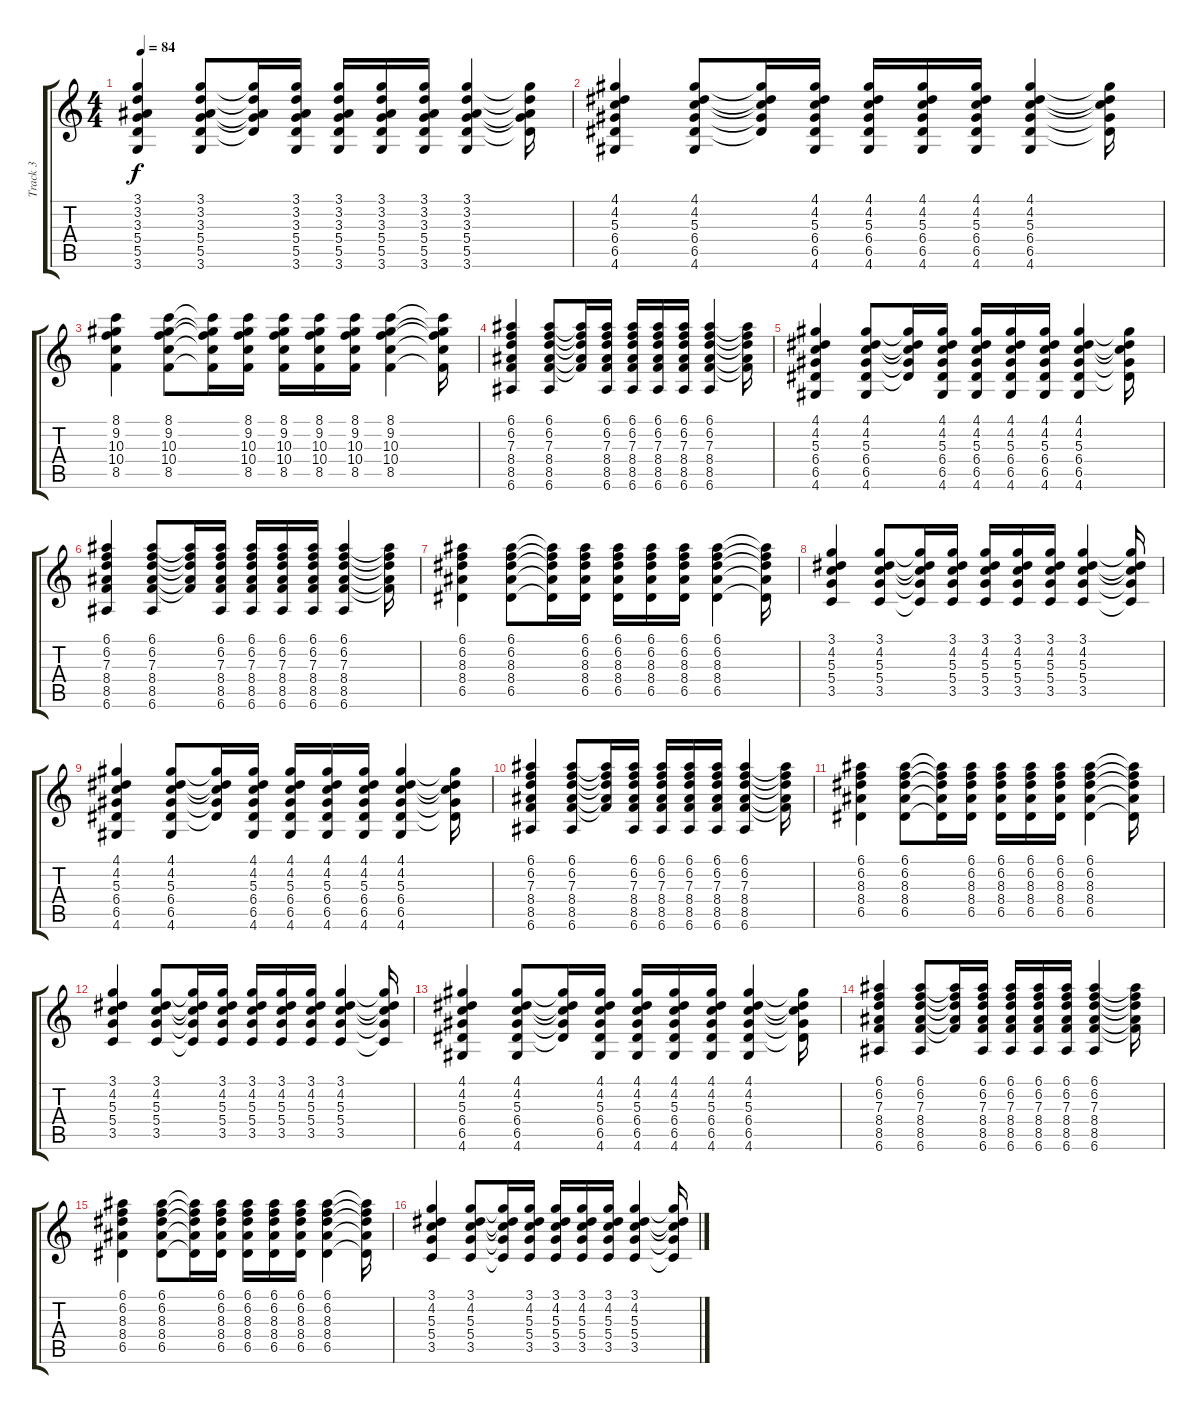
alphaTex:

\track ("Track 3" "Track 3") {instrument acousticguitarsteel}
\staff {score tabs}
\tuning (E4 B3 G3 D3 A2 E2) {hide}
\ts (4 4)
\tempo 84
\clef g2
\ks c
(3.1 3.2 3.3 5.4 5.5 3.6).4{dy f} (3.1 3.2 3.3 5.4 5.5 3.6).8 (3.1{t} 3.2{t} 3.3{t} 5.4{t} 5.5{t}).16 (3.1 3.2 3.3 5.4 5.5 3.6).16 (3.1 3.2 3.3 5.4 5.5 3.6).16 (3.1 3.2 3.3 5.4 5.5 3.6).16 (3.1 3.2 3.3 5.4 5.5 3.6).16 (3.1 3.2 3.3 5.4 5.5 3.6).4 (3.1{t} 3.2{t} 3.3{t} 5.4{t} 5.5{t}).16 |
(4.1 4.2 5.3 6.4 6.5 4.6).4 (4.1 4.2 5.3 6.4 6.5 4.6).8 (4.1{t} 4.2{t} 5.3{t} 6.4{t} 6.5{t}).16 (4.1 4.2 5.3 6.4 6.5 4.6).16 (4.1 4.2 5.3 6.4 6.5 4.6).16 (4.1 4.2 5.3 6.4 6.5 4.6).16 (4.1 4.2 5.3 6.4 6.5 4.6).16 (4.1 4.2 5.3 6.4 6.5 4.6).4 (4.1{t} 4.2{t} 5.3{t} 6.4{t} 6.5{t}).16 |
(8.1 9.2 10.3 10.4 8.5).4 (8.1 9.2 10.3 10.4 8.5).8 (8.1{t} 9.2{t} 10.3{t} 10.4{t} 8.5{t}).16 (8.1 9.2 10.3 10.4 8.5).16 (8.1 9.2 10.3 10.4 8.5).16 (8.1 9.2 10.3 10.4 8.5).16 (8.1 9.2 10.3 10.4 8.5).16 (8.1 9.2 10.3 10.4 8.5).4 (8.1{t} 9.2{t} 10.3{t} 10.4{t} 8.5{t}).16 |
(6.1 6.2 7.3 8.4 8.5 6.6).4 (6.1 6.2 7.3 8.4 8.5 6.6).8 (6.1{t} 6.2{t} 7.3{t} 8.4{t} 8.5{t}).16 (6.1 6.2 7.3 8.4 8.5 6.6).16 (6.1 6.2 7.3 8.4 8.5 6.6).16 (6.1 6.2 7.3 8.4 8.5 6.6).16 (6.1 6.2 7.3 8.4 8.5 6.6).16 (6.1 6.2 7.3 8.4 8.5 6.6).4 (6.1{t} 6.2{t} 7.3{t} 8.4{t} 8.5{t}).16 |
(4.1 4.2 5.3 6.4 6.5 4.6).4 (4.1 4.2 5.3 6.4 6.5 4.6).8 (4.1{t} 4.2{t} 5.3{t} 6.4{t} 6.5{t}).16 (4.1 4.2 5.3 6.4 6.5 4.6).16 (4.1 4.2 5.3 6.4 6.5 4.6).16 (4.1 4.2 5.3 6.4 6.5 4.6).16 (4.1 4.2 5.3 6.4 6.5 4.6).16 (4.1 4.2 5.3 6.4 6.5 4.6).4 (4.1{t} 4.2{t} 5.3{t} 6.4{t} 6.5{t}).16 |
(6.1 6.2 7.3 8.4 8.5 6.6).4 (6.1 6.2 7.3 8.4 8.5 6.6).8 (6.1{t} 6.2{t} 7.3{t} 8.4{t} 8.5{t}).16 (6.1 6.2 7.3 8.4 8.5 6.6).16 (6.1 6.2 7.3 8.4 8.5 6.6).16 (6.1 6.2 7.3 8.4 8.5 6.6).16 (6.1 6.2 7.3 8.4 8.5 6.6).16 (6.1 6.2 7.3 8.4 8.5 6.6).4 (6.1{t} 6.2{t} 7.3{t} 8.4{t} 8.5{t}).16 |
(6.1 6.2 8.3 8.4 6.5).4 (6.1 6.2 8.3 8.4 6.5).8 (6.1{t} 6.2{t} 8.3{t} 8.4{t} 6.5{t}).16 (6.1 6.2 8.3 8.4 6.5).16 (6.1 6.2 8.3 8.4 6.5).16 (6.1 6.2 8.3 8.4 6.5).16 (6.1 6.2 8.3 8.4 6.5).16 (6.1 6.2 8.3 8.4 6.5).4 (6.1{t} 6.2{t} 8.3{t} 8.4{t} 6.5{t}).16 |
(3.1 4.2 5.3 5.4 3.5).4 (3.1 4.2 5.3 5.4 3.5).8 (3.1{t} 4.2{t} 5.3{t} 5.4{t} 3.5{t}).16 (3.1 4.2 5.3 5.4 3.5).16 (3.1 4.2 5.3 5.4 3.5).16 (3.1 4.2 5.3 5.4 3.5).16 (3.1 4.2 5.3 5.4 3.5).16 (3.1 4.2 5.3 5.4 3.5).4 (3.1{t} 4.2{t} 5.3{t} 5.4{t} 3.5{t}).16 |
(4.1 4.2 5.3 6.4 6.5 4.6).4 (4.1 4.2 5.3 6.4 6.5 4.6).8 (4.1{t} 4.2{t} 5.3{t} 6.4{t} 6.5{t}).16 (4.1 4.2 5.3 6.4 6.5 4.6).16 (4.1 4.2 5.3 6.4 6.5 4.6).16 (4.1 4.2 5.3 6.4 6.5 4.6).16 (4.1 4.2 5.3 6.4 6.5 4.6).16 (4.1 4.2 5.3 6.4 6.5 4.6).4 (4.1{t} 4.2{t} 5.3{t} 6.4{t} 6.5{t}).16 |
(6.1 6.2 7.3 8.4 8.5 6.6).4 (6.1 6.2 7.3 8.4 8.5 6.6).8 (6.1{t} 6.2{t} 7.3{t} 8.4{t} 8.5{t}).16 (6.1 6.2 7.3 8.4 8.5 6.6).16 (6.1 6.2 7.3 8.4 8.5 6.6).16 (6.1 6.2 7.3 8.4 8.5 6.6).16 (6.1 6.2 7.3 8.4 8.5 6.6).16 (6.1 6.2 7.3 8.4 8.5 6.6).4 (6.1{t} 6.2{t} 7.3{t} 8.4{t} 8.5{t}).16 |
(6.1 6.2 8.3 8.4 6.5).4 (6.1 6.2 8.3 8.4 6.5).8 (6.1{t} 6.2{t} 8.3{t} 8.4{t} 6.5{t}).16 (6.1 6.2 8.3 8.4 6.5).16 (6.1 6.2 8.3 8.4 6.5).16 (6.1 6.2 8.3 8.4 6.5).16 (6.1 6.2 8.3 8.4 6.5).16 (6.1 6.2 8.3 8.4 6.5).4 (6.1{t} 6.2{t} 8.3{t} 8.4{t} 6.5{t}).16 |
(3.1 4.2 5.3 5.4 3.5).4 (3.1 4.2 5.3 5.4 3.5).8 (3.1{t} 4.2{t} 5.3{t} 5.4{t} 3.5{t}).16 (3.1 4.2 5.3 5.4 3.5).16 (3.1 4.2 5.3 5.4 3.5).16 (3.1 4.2 5.3 5.4 3.5).16 (3.1 4.2 5.3 5.4 3.5).16 (3.1 4.2 5.3 5.4 3.5).4 (3.1{t} 4.2{t} 5.3{t} 5.4{t} 3.5{t}).16 |
(4.1 4.2 5.3 6.4 6.5 4.6).4 (4.1 4.2 5.3 6.4 6.5 4.6).8 (4.1{t} 4.2{t} 5.3{t} 6.4{t} 6.5{t}).16 (4.1 4.2 5.3 6.4 6.5 4.6).16 (4.1 4.2 5.3 6.4 6.5 4.6).16 (4.1 4.2 5.3 6.4 6.5 4.6).16 (4.1 4.2 5.3 6.4 6.5 4.6).16 (4.1 4.2 5.3 6.4 6.5 4.6).4 (4.1{t} 4.2{t} 5.3{t} 6.4{t} 6.5{t}).16 |
(6.1 6.2 7.3 8.4 8.5 6.6).4 (6.1 6.2 7.3 8.4 8.5 6.6).8 (6.1{t} 6.2{t} 7.3{t} 8.4{t} 8.5{t}).16 (6.1 6.2 7.3 8.4 8.5 6.6).16 (6.1 6.2 7.3 8.4 8.5 6.6).16 (6.1 6.2 7.3 8.4 8.5 6.6).16 (6.1 6.2 7.3 8.4 8.5 6.6).16 (6.1 6.2 7.3 8.4 8.5 6.6).4 (6.1{t} 6.2{t} 7.3{t} 8.4{t} 8.5{t}).16 |
(6.1 6.2 8.3 8.4 6.5).4 (6.1 6.2 8.3 8.4 6.5).8 (6.1{t} 6.2{t} 8.3{t} 8.4{t} 6.5{t}).16 (6.1 6.2 8.3 8.4 6.5).16 (6.1 6.2 8.3 8.4 6.5).16 (6.1 6.2 8.3 8.4 6.5).16 (6.1 6.2 8.3 8.4 6.5).16 (6.1 6.2 8.3 8.4 6.5).4 (6.1{t} 6.2{t} 8.3{t} 8.4{t} 6.5{t}).16 |
(3.1 4.2 5.3 5.4 3.5).4 (3.1 4.2 5.3 5.4 3.5).8 (3.1{t} 4.2{t} 5.3{t} 5.4{t} 3.5{t}).16 (3.1 4.2 5.3 5.4 3.5).16 (3.1 4.2 5.3 5.4 3.5).16 (3.1 4.2 5.3 5.4 3.5).16 (3.1 4.2 5.3 5.4 3.5).16 (3.1 4.2 5.3 5.4 3.5).4 (3.1{t} 4.2{t} 5.3{t} 5.4{t} 3.5{t}).16
